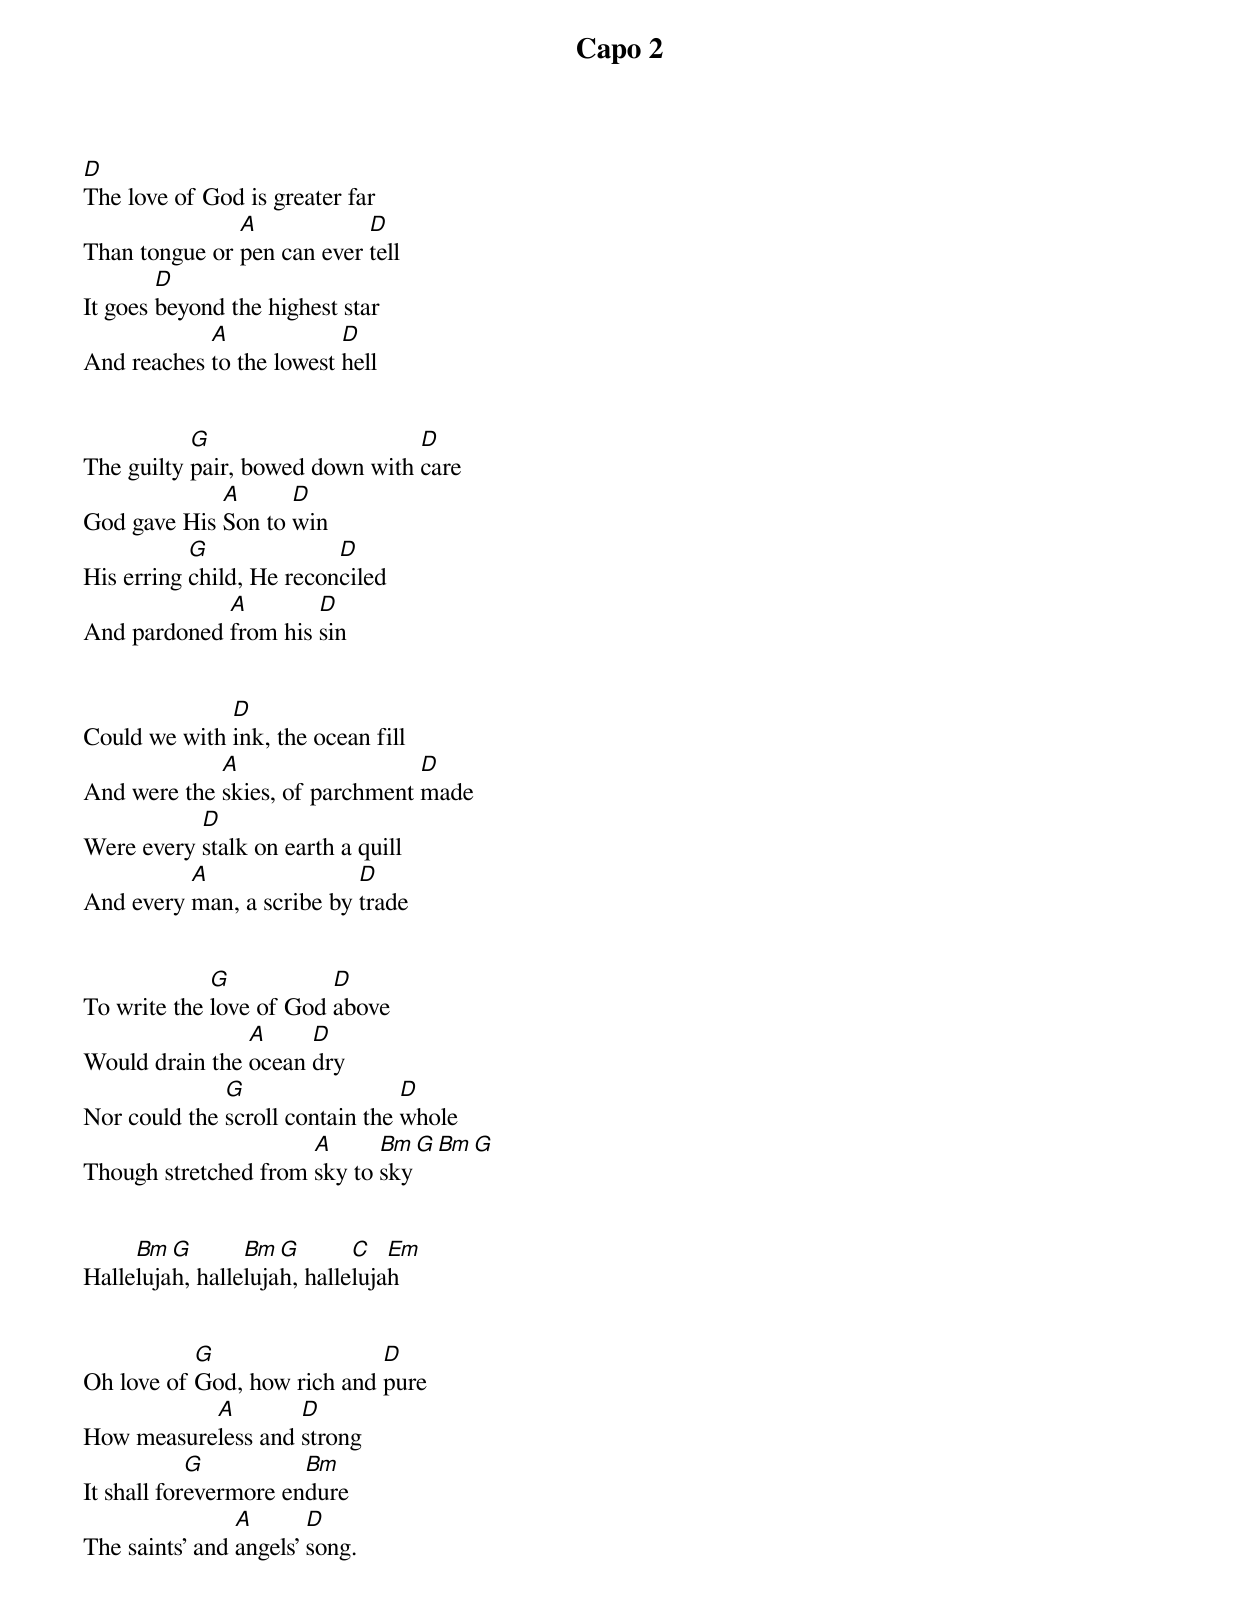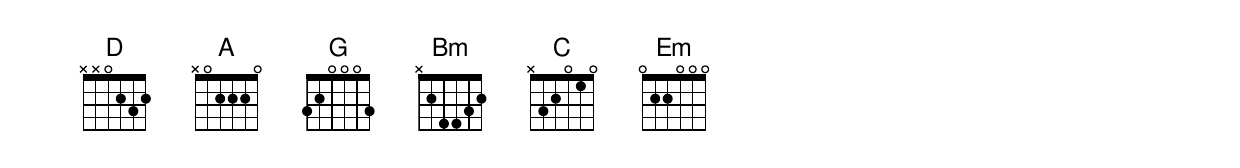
Capo 2

D
The love of God is greater far
               A            D
Than tongue or pen can ever tell
        D
It goes beyond the highest star
            A             D
And reaches to the lowest hell


           G                     D
The guilty pair, bowed down with care
             A      D
God gave His Son to win
           G              D
His erring child, He reconciled
             A        D
And pardoned from his sin


              D
Could we with ink, the ocean fill
             A                   D
And were the skies, of parchment made
           D
Were every stalk on earth a quill
          A                D
And every man, a scribe by trade


             G           D
To write the love of God above
                A     D
Would drain the ocean dry
              G                  D
Nor could the scroll contain the whole
                      A      Bm G   Bm G
Though stretched from sky to sky


     Bm  G       Bm  G       C   Em
Hallelujah, hallelujah, hallelujah


           G                 D
Oh love of God, how rich and pure
           A        D
How measureless and strong
            G          Bm
It shall forevermore endure
                A       D
The saints' and angels' song.
